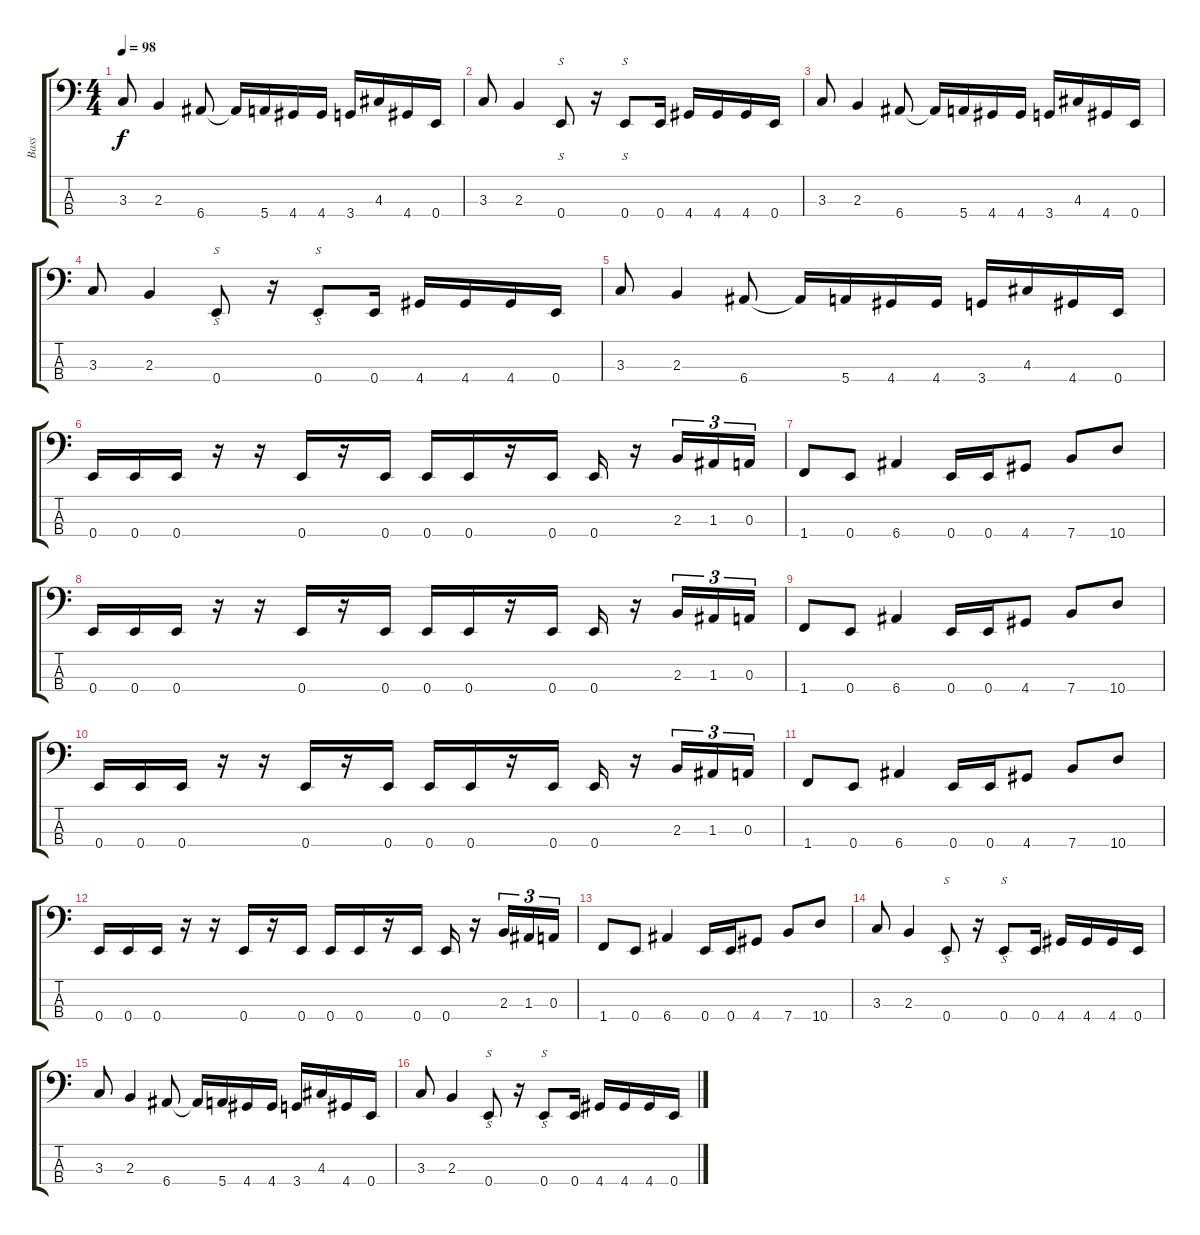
\track ("Bass" "Bass") {instrument electricbassfinger}
\staff {score tabs}
\tuning (G2 D2 A1 E1) {hide}
\ts (4 4)
\tempo 98
\clef f4
\ks aminor
3.3.8{dy f} 2.3.4 6.4.8 6.4{t}.16 5.4.16 4.4.16 4.4.16 3.4.16 4.3.16 4.4.16 0.4.16 |
3.3.8 2.3.4 0.4.8{s instrument slapbass2} r.16 0.4.8{s} 0.4.16{instrument electricbassfinger} 4.4.16 4.4.16 4.4.16 0.4.16 |
3.3.8 2.3.4 6.4.8 6.4{t}.16 5.4.16 4.4.16 4.4.16 3.4.16 4.3.16 4.4.16 0.4.16 |
3.3.8 2.3.4 0.4.8{s instrument slapbass2} r.16 0.4.8{s} 0.4.16{instrument electricbassfinger} 4.4.16 4.4.16 4.4.16 0.4.16 |
3.3.8 2.3.4 6.4.8 6.4{t}.16 5.4.16 4.4.16 4.4.16 3.4.16 4.3.16 4.4.16 0.4.16 |
0.4.16 0.4.16 0.4.16 r.16 r.16 0.4.16 r.16 0.4.16 0.4.16 0.4.16 r.16 0.4.16 0.4.16 r.16 2.3.16{tu (3 2)} 1.3.16{tu (3 2)} 0.3.16{tu (3 2)} |
1.4.8 0.4.8 6.4.4 0.4.16 0.4.16 4.4.8 7.4.8 10.4.8 |
0.4.16 0.4.16 0.4.16 r.16 r.16 0.4.16 r.16 0.4.16 0.4.16 0.4.16 r.16 0.4.16 0.4.16 r.16 2.3.16{tu (3 2)} 1.3.16{tu (3 2)} 0.3.16{tu (3 2)} |
1.4.8 0.4.8 6.4.4 0.4.16 0.4.16 4.4.8 7.4.8 10.4.8 |
0.4.16 0.4.16 0.4.16 r.16 r.16 0.4.16 r.16 0.4.16 0.4.16 0.4.16 r.16 0.4.16 0.4.16 r.16 2.3.16{tu (3 2)} 1.3.16{tu (3 2)} 0.3.16{tu (3 2)} |
1.4.8 0.4.8 6.4.4 0.4.16 0.4.16 4.4.8 7.4.8 10.4.8 |
0.4.16 0.4.16 0.4.16 r.16 r.16 0.4.16 r.16 0.4.16 0.4.16 0.4.16 r.16 0.4.16 0.4.16 r.16 2.3.16{tu (3 2)} 1.3.16{tu (3 2)} 0.3.16{tu (3 2)} |
1.4.8 0.4.8 6.4.4 0.4.16 0.4.16 4.4.8 7.4.8 10.4.8 |
3.3.8 2.3.4 0.4.8{s instrument slapbass2} r.16 0.4.8{s} 0.4.16{instrument electricbassfinger} 4.4.16 4.4.16 4.4.16 0.4.16 |
3.3.8 2.3.4 6.4.8 6.4{t}.16 5.4.16 4.4.16 4.4.16 3.4.16 4.3.16 4.4.16 0.4.16 |
3.3.8 2.3.4 0.4.8{s instrument slapbass2} r.16 0.4.8{s} 0.4.16{instrument electricbassfinger} 4.4.16 4.4.16 4.4.16 0.4.16
